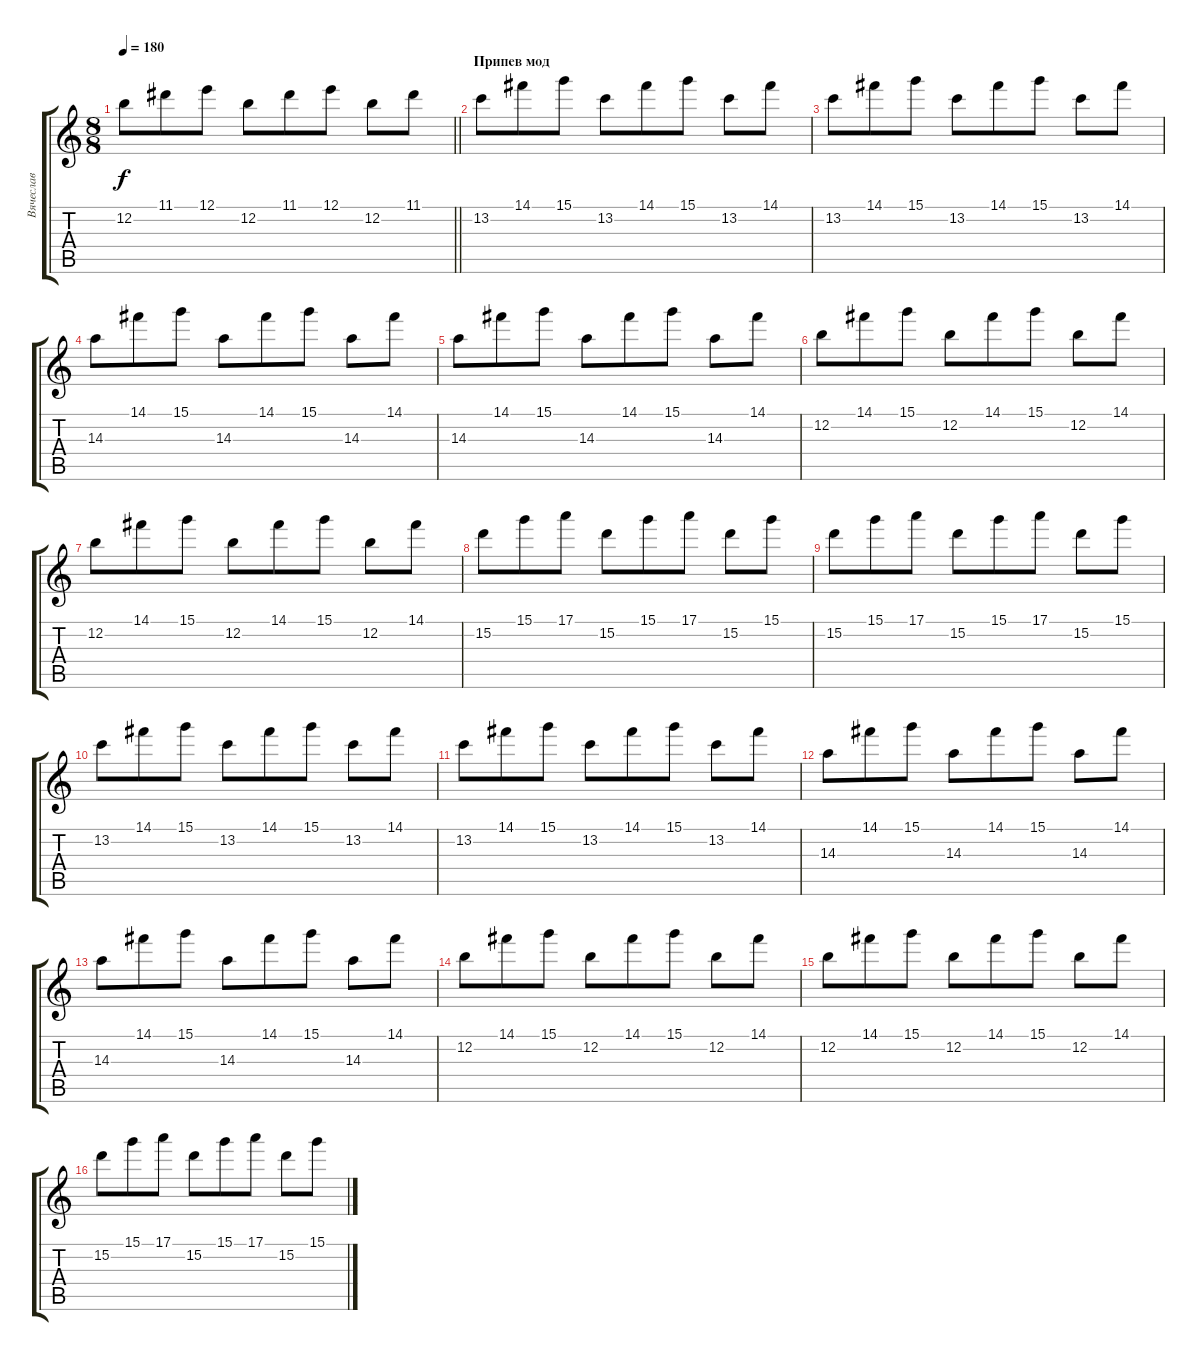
\track ("Вячеслав" "Вячеслав") {instrument distortionguitar}
\staff {score tabs}
\tuning (E4 B3 G3 D3 A2 E2) {hide}
\ts (8 8)
\tempo 180
\clef g2
\barLineRight lightlight
\ks c
12.2.8{dy f} 11.1.8 12.1.8 12.2.8 11.1.8 12.1.8 12.2.8 11.1.8 |
\section ("" "Припев мод")
13.2.8 14.1.8 15.1.8 13.2.8 14.1.8 15.1.8 13.2.8 14.1.8 |
13.2.8 14.1.8 15.1.8 13.2.8 14.1.8 15.1.8 13.2.8 14.1.8 |
14.3.8 14.1.8 15.1.8 14.3.8 14.1.8 15.1.8 14.3.8 14.1.8 |
14.3.8 14.1.8 15.1.8 14.3.8 14.1.8 15.1.8 14.3.8 14.1.8 |
12.2.8 14.1.8 15.1.8 12.2.8 14.1.8 15.1.8 12.2.8 14.1.8 |
12.2.8 14.1.8 15.1.8 12.2.8 14.1.8 15.1.8 12.2.8 14.1.8 |
15.2.8 15.1.8 17.1.8 15.2.8 15.1.8 17.1.8 15.2.8 15.1.8 |
15.2.8 15.1.8 17.1.8 15.2.8 15.1.8 17.1.8 15.2.8 15.1.8 |
13.2.8 14.1.8 15.1.8 13.2.8 14.1.8 15.1.8 13.2.8 14.1.8 |
13.2.8 14.1.8 15.1.8 13.2.8 14.1.8 15.1.8 13.2.8 14.1.8 |
14.3.8 14.1.8 15.1.8 14.3.8 14.1.8 15.1.8 14.3.8 14.1.8 |
14.3.8 14.1.8 15.1.8 14.3.8 14.1.8 15.1.8 14.3.8 14.1.8 |
12.2.8 14.1.8 15.1.8 12.2.8 14.1.8 15.1.8 12.2.8 14.1.8 |
12.2.8 14.1.8 15.1.8 12.2.8 14.1.8 15.1.8 12.2.8 14.1.8 |
15.2.8 15.1.8 17.1.8 15.2.8 15.1.8 17.1.8 15.2.8 15.1.8
